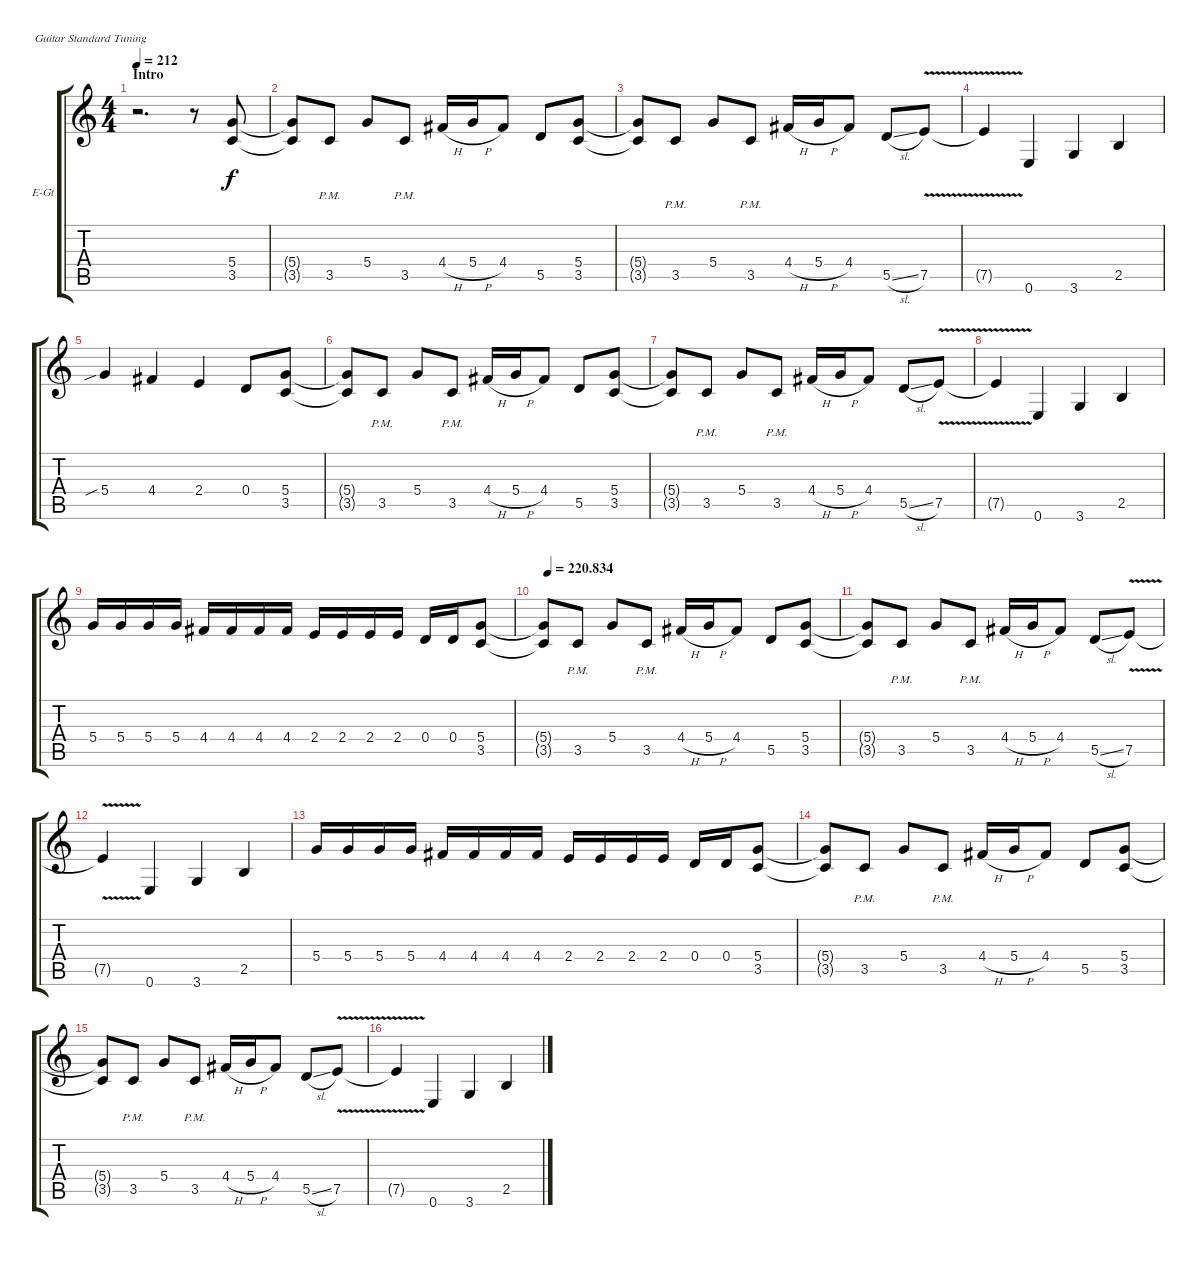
\bracketExtendMode groupsimilarinstruments
\firstSystemTrackNameOrientation horizontal
\otherSystemsTrackNameOrientation horizontal
\track ("Electric Guitar 1" "E-Gt") {instrument distortionguitar}
\staff {score tabs}
\tuning (E4 B3 G3 D3 A2 E2)
\ts (4 4)
\section ("" "Intro")
\tempo 212
\clef g2
\ks c
r.2{d dy f instrument distortionguitar} r.8 (5.4 3.5).8 |
(3.5{t} 5.4{t}).8 3.5{pm}.8 5.4.8 3.5{pm}.8 4.4{h}.16 5.4{h}.16 4.4.8 5.5.8 (3.5 5.4).8 |
(3.5{t} 5.4{t}).8 3.5{pm}.8 5.4.8 3.5{pm}.8 4.4{h}.16 5.4{h}.16 4.4.8 5.5{sl}.8 7.5{v}.8 |
7.5{v t}.4 0.6.4 3.6.4 2.5.4 |
5.4{sib}.4 4.4.4 2.4.4 0.4.8 (5.4 3.5).8 |
(3.5{t} 5.4{t}).8 3.5{pm}.8 5.4.8 3.5{pm}.8 4.4{h}.16 5.4{h}.16 4.4.8 5.5.8 (3.5 5.4).8 |
(3.5{t} 5.4{t}).8 3.5{pm}.8 5.4.8 3.5{pm}.8 4.4{h}.16 5.4{h}.16 4.4.8 5.5{sl}.8 7.5{v}.8 |
7.5{v t}.4 0.6.4 3.6.4 2.5.4 |
5.4.16 5.4.16 5.4.16 5.4.16 4.4.16 4.4.16 4.4.16 4.4.16 2.4.16 2.4.16 2.4.16 2.4.16 0.4.16 0.4.16 (5.4 3.5).8 |
\tempo (220.834 0.01875)
(3.5{t} 5.4{t}).8 3.5{pm}.8 5.4.8 3.5{pm}.8 4.4{h}.16 5.4{h}.16 4.4.8 5.5.8 (3.5 5.4).8 |
(3.5{t} 5.4{t}).8 3.5{pm}.8 5.4.8 3.5{pm}.8 4.4{h}.16 5.4{h}.16 4.4.8 5.5{sl}.8 7.5{v}.8 |
7.5{v t}.4 0.6.4 3.6.4 2.5.4 |
5.4.16 5.4.16 5.4.16 5.4.16 4.4.16 4.4.16 4.4.16 4.4.16 2.4.16 2.4.16 2.4.16 2.4.16 0.4.16 0.4.16 (5.4 3.5).8 |
(3.5{t} 5.4{t}).8 3.5{pm}.8 5.4.8 3.5{pm}.8 4.4{h}.16 5.4{h}.16 4.4.8 5.5.8 (3.5 5.4).8 |
(3.5{t} 5.4{t}).8 3.5{pm}.8 5.4.8 3.5{pm}.8 4.4{h}.16 5.4{h}.16 4.4.8 5.5{sl}.8 7.5{v}.8 |
7.5{v t}.4 0.6.4 3.6.4 2.5.4
